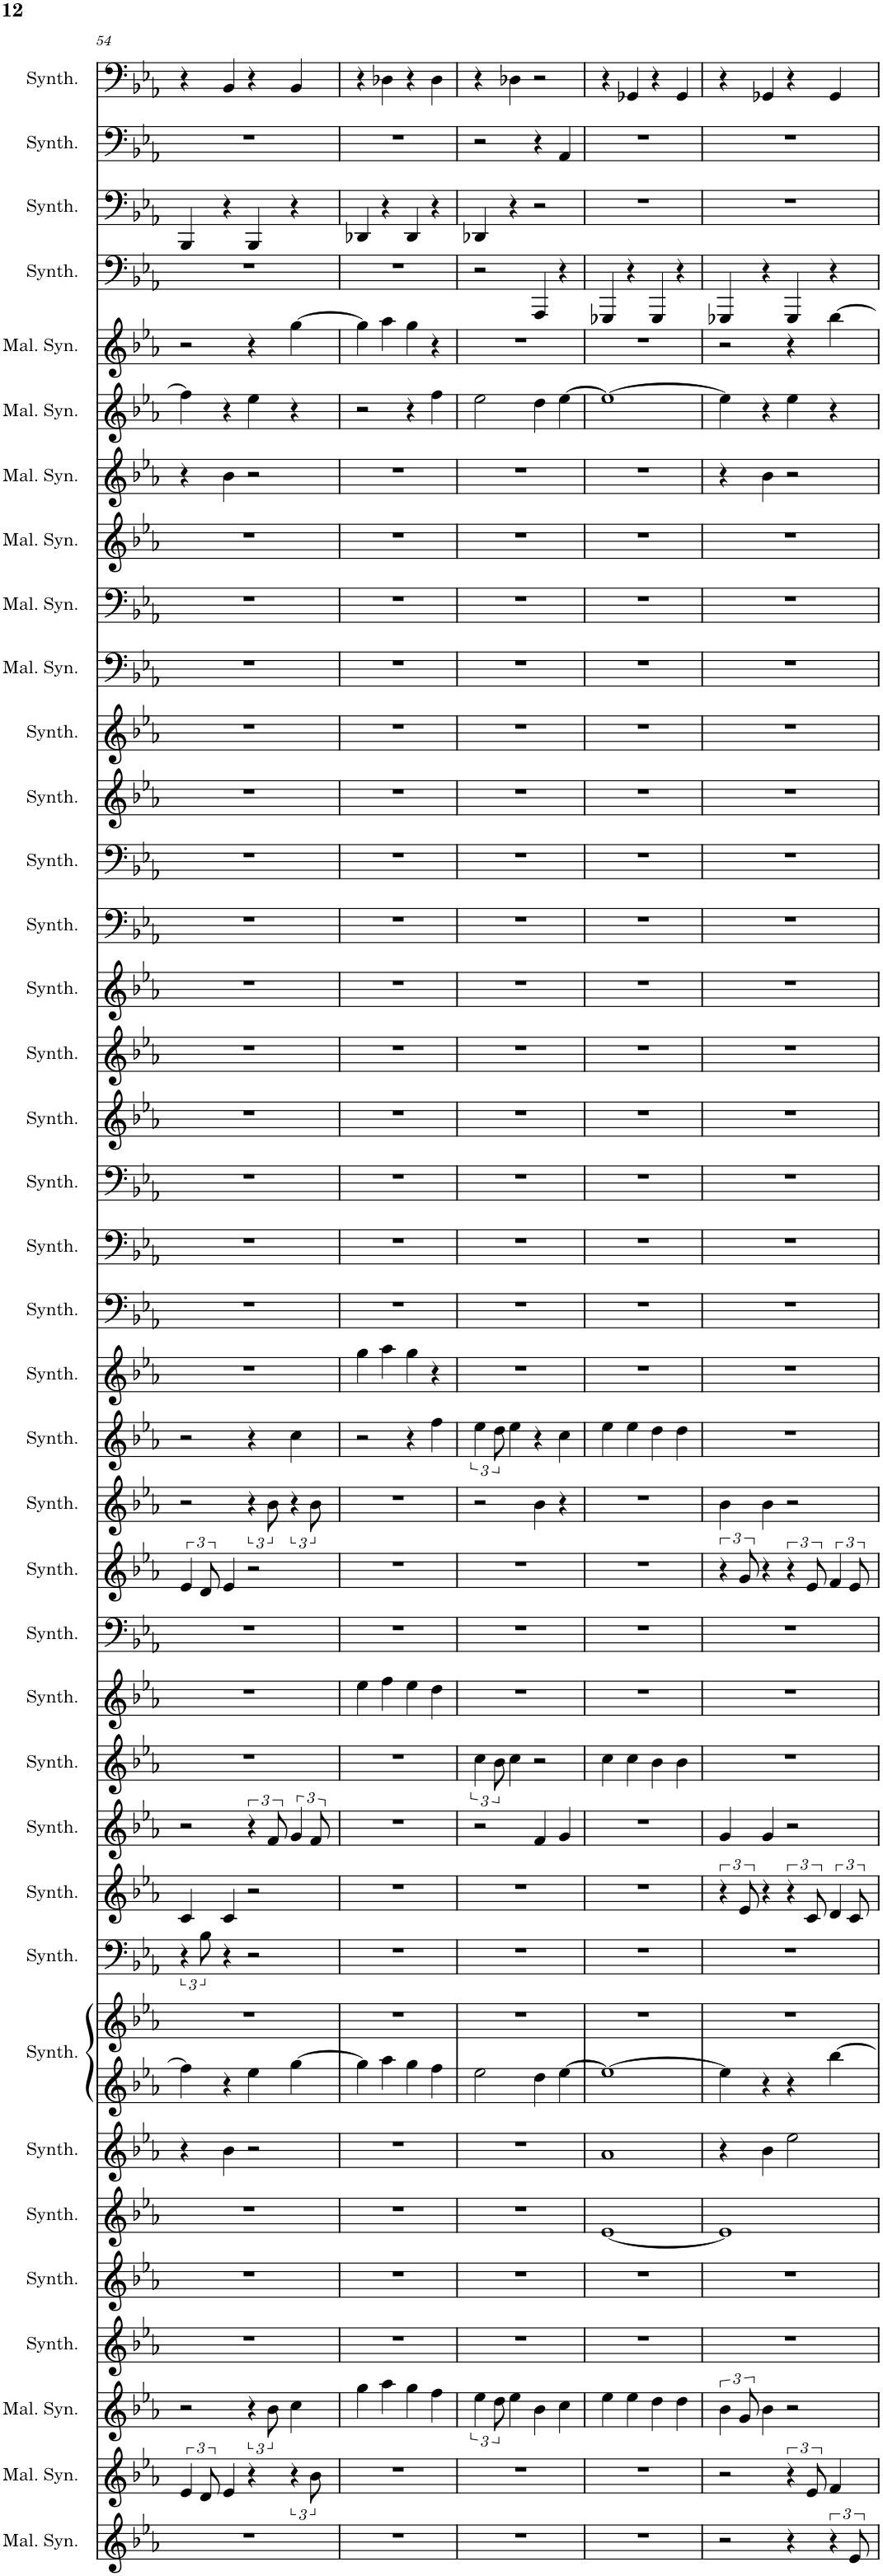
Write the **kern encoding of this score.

**kern	**kern	**kern	**kern	**kern	**kern	**kern	**kern	**kern	**kern	**kern	**kern	**kern	**kern	**kern	**kern	**kern	**kern	**kern	**kern	**kern	**kern	**kern	**kern	**kern	**kern	**kern	**kern	**kern	**kern	**kern	**kern	**kern	**kern	**kern	**kern	**kern	**kern	**kern
*part38	*part37	*part36	*part35	*part34	*part33	*part32	*part31	*part31	*part30	*part29	*part28	*part27	*part26	*part25	*part24	*part23	*part22	*part21	*part20	*part19	*part18	*part17	*part16	*part15	*part14	*part13	*part12	*part11	*part10	*part9	*part8	*part7	*part6	*part5	*part4	*part3	*part2	*part1
*staff39	*staff38	*staff37	*staff36	*staff35	*staff34	*staff33	*staff32	*staff31	*staff30	*staff29	*staff28	*staff27	*staff26	*staff25	*staff24	*staff23	*staff22	*staff21	*staff20	*staff19	*staff18	*staff17	*staff16	*staff15	*staff14	*staff13	*staff12	*staff11	*staff10	*staff9	*staff8	*staff7	*staff6	*staff5	*staff4	*staff3	*staff2	*staff1
*I"Mallet Synthesizer	*I"Mallet Synthesizer	*I"Mallet Synthesizer, Synth	*I"Saw Synthesizer	*I"Saw Synthesizer	*I"Saw Synthesizer	*I"Saw Synthesizer	*I"Saw Synthesizer, Piano	*	*I"Saw Synthesizer	*I"Saw Synthesizer	*I"Saw Synthesizer	*I"Saw Synthesizer	*I"Saw Synthesizer, Harmony 2	*I"Saw Synthesizer	*I"Saw Synthesizer	*I"Saw Synthesizer	*I"Saw Synthesizer	*I"Saw Synthesizer, Harmony 1	*I"String Synthesizer	*I"String Synthesizer	*I"String Synthesizer	*I"String Synthesizer	*I"String Synthesizer	*I"String Synthesizer, Clean GTR	*I"String Synthesizer	*I"String Synthesizer	*I"String Synthesizer	*I"String Synthesizer, Choir	*I"Mallet Synthesizer	*I"Mallet Synthesizer	*I"Mallet Synthesizer	*I"Mallet Synthesizer	*I"Mallet Synthesizer	*I"Mallet Synthesizer, Center Lead 1	*I"Bass Synthesizer	*I"Bass Synthesizer	*I"Bass Synthesizer	*I"Bass Synthesizer, Bass GTR
*I'Mal. Syn.	*I'Mal. Syn.	*I'Mal. Syn.	*I'Synth.	*I'Synth.	*I'Synth.	*I'Synth.	*I'Synth.	*	*I'Synth.	*I'Synth.	*I'Synth.	*I'Synth.	*I'Synth.	*I'Synth.	*I'Synth.	*I'Synth.	*I'Synth.	*I'Synth.	*I'Synth.	*I'Synth.	*I'Synth.	*I'Synth.	*I'Synth.	*I'Synth.	*I'Synth.	*I'Synth.	*I'Synth.	*I'Synth.	*I'Mal. Syn.	*I'Mal. Syn.	*I'Mal. Syn.	*I'Mal. Syn.	*I'Mal. Syn.	*I'Mal. Syn.	*I'Synth.	*I'Synth.	*I'Synth.	*I'Synth.
!!LO:PB:g=z
*clefG2	*clefG2	*clefG2	*clefG2	*clefG2	*clefG2	*clefG2	*clefG2	*clefG2	*clefF4	*clefG2	*clefG2	*clefG2	*clefG2	*clefF4	*clefG2	*clefG2	*clefG2	*clefG2	*clefF4	*clefF4	*clefF4	*clefG2	*clefG2	*clefG2	*clefF4	*clefF4	*clefG2	*clefG2	*clefF4	*clefF4	*clefG2	*clefG2	*clefG2	*clefG2	*clefF4	*clefF4	*clefF4	*clefF4
*k[b-e-a-]	*k[b-e-a-]	*k[b-e-a-]	*k[b-e-a-]	*k[b-e-a-]	*k[b-e-a-]	*k[b-e-a-]	*k[b-e-a-]	*k[b-e-a-]	*k[b-e-a-]	*k[b-e-a-]	*k[b-e-a-]	*k[b-e-a-]	*k[b-e-a-]	*k[b-e-a-]	*k[b-e-a-]	*k[b-e-a-]	*k[b-e-a-]	*k[b-e-a-]	*k[b-e-a-]	*k[b-e-a-]	*k[b-e-a-]	*k[b-e-a-]	*k[b-e-a-]	*k[b-e-a-]	*k[b-e-a-]	*k[b-e-a-]	*k[b-e-a-]	*k[b-e-a-]	*k[b-e-a-]	*k[b-e-a-]	*k[b-e-a-]	*k[b-e-a-]	*k[b-e-a-]	*k[b-e-a-]	*k[b-e-a-]	*k[b-e-a-]	*k[b-e-a-]	*k[b-e-a-]
*M4/4	*M4/4	*M4/4	*M4/4	*M4/4	*M4/4	*M4/4	*M4/4	*M4/4	*M4/4	*M4/4	*M4/4	*M4/4	*M4/4	*M4/4	*M4/4	*M4/4	*M4/4	*M4/4	*M4/4	*M4/4	*M4/4	*M4/4	*M4/4	*M4/4	*M4/4	*M4/4	*M4/4	*M4/4	*M4/4	*M4/4	*M4/4	*M4/4	*M4/4	*M4/4	*M4/4	*M4/4	*M4/4	*M4/4
=54	=54	=54	=54	=54	=54	=54	=54	=54	=54	=54	=54	=54	=54	=54	=54	=54	=54	=54	=54	=54	=54	=54	=54	=54	=54	=54	=54	=54	=54	=54	=54	=54	=54	=54	=54	=54	=54	=54
1r	6e-/	2r	1r	1r	1r	4r	4ff\]	1r	6r	4c/	2r	1r	1r	1r	6e-/	2r	2r	1r	1r	1r	1r	1r	1r	1r	1r	1r	1r	1r	1r	1r	1r	4r	4ff\]	2r	1r	4BBB-/	1r	4r
.	12d/	.	.	.	.	.	.	.	12B-\	.	.	.	.	.	12d/	.	.	.	.	.	.	.	.	.	.	.	.	.	.	.	.	.	.	.	.	.	.	.
.	4e-/	.	.	.	.	4b-\	4r	.	4r	4c/	.	.	.	.	4e-/	.	.	.	.	.	.	.	.	.	.	.	.	.	.	.	.	4b-\	4r	.	.	4r	.	4BB-/
.	4r	6r	.	.	.	2r	4ee-\	.	2r	2r	6r	.	.	.	2r	6r	4r	.	.	.	.	.	.	.	.	.	.	.	.	.	.	2r	4ee-\	4r	.	4BBB-/	.	4r
.	.	12b-\	.	.	.	.	.	.	.	.	12f/	.	.	.	.	12b-\	.	.	.	.	.	.	.	.	.	.	.	.	.	.	.	.	.	.	.	.	.	.
.	6r	4cc\	.	.	.	.	[4gg\	.	.	.	6g/	.	.	.	.	6r	4cc\	.	.	.	.	.	.	.	.	.	.	.	.	.	.	.	4r	[4gg\	.	4r	.	4BB-/
.	12b-\	.	.	.	.	.	.	.	.	.	12f/	.	.	.	.	12b-\	.	.	.	.	.	.	.	.	.	.	.	.	.	.	.	.	.	.	.	.	.	.
=55	=55	=55	=55	=55	=55	=55	=55	=55	=55	=55	=55	=55	=55	=55	=55	=55	=55	=55	=55	=55	=55	=55	=55	=55	=55	=55	=55	=55	=55	=55	=55	=55	=55	=55	=55	=55	=55	=55
1r	1r	4gg\	1r	1r	1r	1r	4gg\]	1r	1r	1r	1r	1r	4ee-\	1r	1r	1r	2r	4gg\	1r	1r	1r	1r	1r	1r	1r	1r	1r	1r	1r	1r	1r	1r	2r	4gg\]	1r	4DD-X/	1r	4r
.	.	4aa-\	.	.	.	.	4aa-\	.	.	.	.	.	4ff\	.	.	.	.	4aa-\	.	.	.	.	.	.	.	.	.	.	.	.	.	.	.	4aa-\	.	4r	.	4D-X\
.	.	4gg\	.	.	.	.	4gg\	.	.	.	.	.	4ee-\	.	.	.	4r	4gg\	.	.	.	.	.	.	.	.	.	.	.	.	.	.	4r	4gg\	.	4DD-/	.	4r
.	.	4ff\	.	.	.	.	4ff\	.	.	.	.	.	4dd\	.	.	.	4ff\	4r	.	.	.	.	.	.	.	.	.	.	.	.	.	.	4ff\	4r	.	4r	.	4D-\
=56	=56	=56	=56	=56	=56	=56	=56	=56	=56	=56	=56	=56	=56	=56	=56	=56	=56	=56	=56	=56	=56	=56	=56	=56	=56	=56	=56	=56	=56	=56	=56	=56	=56	=56	=56	=56	=56	=56
1r	1r	6ee-\	1r	1r	1r	1r	2ee-\	1r	1r	1r	2r	6cc\	1r	1r	1r	2r	6ee-\	1r	1r	1r	1r	1r	1r	1r	1r	1r	1r	1r	1r	1r	1r	1r	2ee-\	1r	2r	4DD-X/	2r	4r
.	.	12dd\	.	.	.	.	.	.	.	.	.	12b-\	.	.	.	.	12dd\	.	.	.	.	.	.	.	.	.	.	.	.	.	.	.	.	.	.	.	.	.
.	.	4ee-\	.	.	.	.	.	.	.	.	.	4cc\	.	.	.	.	4ee-\	.	.	.	.	.	.	.	.	.	.	.	.	.	.	.	.	.	.	4r	.	4D-X\
.	.	4b-\	.	.	.	.	4dd\	.	.	.	4f/	2r	.	.	.	4b-\	4r	.	.	.	.	.	.	.	.	.	.	.	.	.	.	.	4dd\	.	4AAA-/	2r	4r	2r
.	.	4cc\	.	.	.	.	[4ee-\	.	.	.	4g/	.	.	.	.	4r	4cc\	.	.	.	.	.	.	.	.	.	.	.	.	.	.	.	[4ee-\	.	4r	.	4AA-/	.
=57	=57	=57	=57	=57	=57	=57	=57	=57	=57	=57	=57	=57	=57	=57	=57	=57	=57	=57	=57	=57	=57	=57	=57	=57	=57	=57	=57	=57	=57	=57	=57	=57	=57	=57	=57	=57	=57	=57
1r	1r	4ee-\	1r	1r	[1e-	1a-	1ee-_	1r	1r	1r	1r	4cc\	1r	1r	1r	1r	4ee-\	1r	1r	1r	1r	1r	1r	1r	1r	1r	1r	1r	1r	1r	1r	1r	1ee-_	1r	4GGG-X/	1r	1r	4r
.	.	4ee-\	.	.	.	.	.	.	.	.	.	4cc\	.	.	.	.	4ee-\	.	.	.	.	.	.	.	.	.	.	.	.	.	.	.	.	.	4r	.	.	4GG-X/
.	.	4dd\	.	.	.	.	.	.	.	.	.	4b-\	.	.	.	.	4dd\	.	.	.	.	.	.	.	.	.	.	.	.	.	.	.	.	.	4GGG-/	.	.	4r
.	.	4dd\	.	.	.	.	.	.	.	.	.	4b-\	.	.	.	.	4dd\	.	.	.	.	.	.	.	.	.	.	.	.	.	.	.	.	.	4r	.	.	4GG-/
=58	=58	=58	=58	=58	=58	=58	=58	=58	=58	=58	=58	=58	=58	=58	=58	=58	=58	=58	=58	=58	=58	=58	=58	=58	=58	=58	=58	=58	=58	=58	=58	=58	=58	=58	=58	=58	=58	=58
2r	2r	6b-\	1r	1r	1e-]	4r	4ee-\]	1r	1r	6r	4g/	1r	1r	1r	6r	4b-\	1r	1r	1r	1r	1r	1r	1r	1r	1r	1r	1r	1r	1r	1r	1r	4r	4ee-\]	2r	4GGG-X/	1r	1r	4r
.	.	12g/	.	.	.	.	.	.	.	12e-/	.	.	.	.	12g/	.	.	.	.	.	.	.	.	.	.	.	.	.	.	.	.	.	.	.	.	.	.	.
.	.	4b-\	.	.	.	4b-\	4r	.	.	4r	4g/	.	.	.	4r	4b-\	.	.	.	.	.	.	.	.	.	.	.	.	.	.	.	4b-\	4r	.	4r	.	.	4GG-X/
4r	6r	2r	.	.	.	2ee-\	4r	.	.	6r	2r	.	.	.	6r	2r	.	.	.	.	.	.	.	.	.	.	.	.	.	.	.	2r	4ee-\	4r	4GGG-/	.	.	4r
.	12e-/	.	.	.	.	.	.	.	.	12c/	.	.	.	.	12e-/	.	.	.	.	.	.	.	.	.	.	.	.	.	.	.	.	.	.	.	.	.	.	.
6r	4f/	.	.	.	.	.	[4bb-\	.	.	6d/	.	.	.	.	6f/	.	.	.	.	.	.	.	.	.	.	.	.	.	.	.	.	.	4r	[4bb-\	4r	.	.	4GG-/
12e-/	.	.	.	.	.	.	.	.	.	12c/	.	.	.	.	12e-/	.	.	.	.	.	.	.	.	.	.	.	.	.	.	.	.	.	.	.	.	.	.	.
=	=	=	=	=	=	=	=	=	=	=	=	=	=	=	=	=	=	=	=	=	=	=	=	=	=	=	=	=	=	=	=	=	=	=	=	=	=	=
*-	*-	*-	*-	*-	*-	*-	*-	*-	*-	*-	*-	*-	*-	*-	*-	*-	*-	*-	*-	*-	*-	*-	*-	*-	*-	*-	*-	*-	*-	*-	*-	*-	*-	*-	*-	*-	*-	*-
